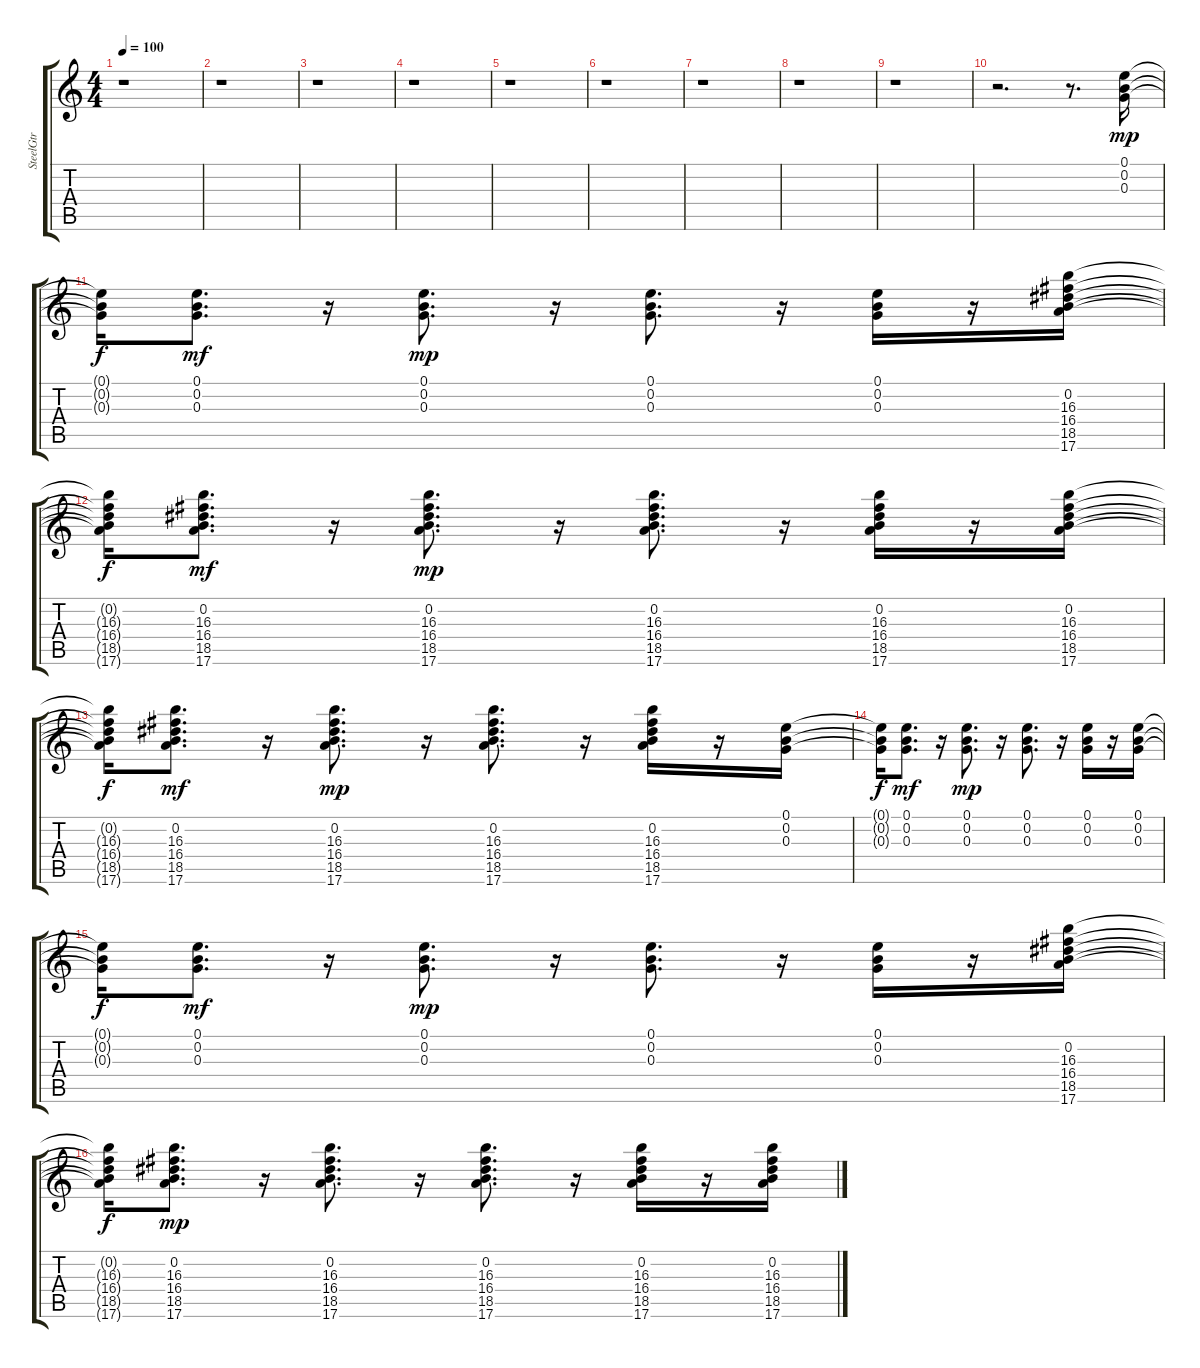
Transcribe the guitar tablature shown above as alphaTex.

\track ("SteelGtr" "SteelGtr") {instrument acousticguitarsteel}
\staff {score tabs}
\tuning (E4 B3 G3 D3 A2 E2) {hide}
\ts (4 4)
\tempo 100
\clef g2
\ks c
r.1{dy f} |
r.1 |
r.1 |
r.1 |
r.1 |
r.1 |
r.1 |
r.1 |
r.1 |
r.2{d} r.8{d} (0.1 0.2 0.3).16{dy mp} |
(0.1{t} 0.2{t} 0.3{t}).16{dy f} (0.1 0.2 0.3).8{d dy mf} r.16 (0.1 0.2 0.3).8{d dy mp} r.16 (0.1 0.2 0.3).8{d} r.16 (0.1 0.2 0.3).16 r.16 (0.2 16.3 16.4 18.5 17.6).16 |
(0.2{t} 16.3{t} 16.4{t} 18.5{t} 17.6{t}).16{dy f} (0.2 16.3 16.4 18.5 17.6).8{d dy mf} r.16 (0.2 16.3 16.4 18.5 17.6).8{d dy mp} r.16 (0.2 16.3 16.4 18.5 17.6).8{d} r.16 (0.2 16.3 16.4 18.5 17.6).16 r.16 (0.2 16.3 16.4 18.5 17.6).16 |
(0.2{t} 16.3{t} 16.4{t} 18.5{t} 17.6{t}).16{dy f} (0.2 16.3 16.4 18.5 17.6).8{d dy mf} r.16 (0.2 16.3 16.4 18.5 17.6).8{d dy mp} r.16 (0.2 16.3 16.4 18.5 17.6).8{d} r.16 (0.2 16.3 16.4 18.5 17.6).16 r.16 (0.1 0.2 0.3).16 |
(0.1{t} 0.2{t} 0.3{t}).16{dy f} (0.1 0.2 0.3).8{d dy mf} r.16 (0.1 0.2 0.3).8{d dy mp} r.16 (0.1 0.2 0.3).8{d} r.16 (0.1 0.2 0.3).16 r.16 (0.1 0.2 0.3).16 |
(0.1{t} 0.2{t} 0.3{t}).16{dy f} (0.1 0.2 0.3).8{d dy mf} r.16 (0.1 0.2 0.3).8{d dy mp} r.16 (0.1 0.2 0.3).8{d} r.16 (0.1 0.2 0.3).16 r.16 (0.2 16.3 16.4 18.5 17.6).16 |
(0.2{t} 16.3{t} 16.4{t} 18.5{t} 17.6{t}).16{dy f} (0.2 16.3 16.4 18.5 17.6).8{d dy mp} r.16 (0.2 16.3 16.4 18.5 17.6).8{d} r.16 (0.2 16.3 16.4 18.5 17.6).8{d} r.16 (0.2 16.3 16.4 18.5 17.6).16 r.16 (0.2 16.3 16.4 18.5 17.6).16
